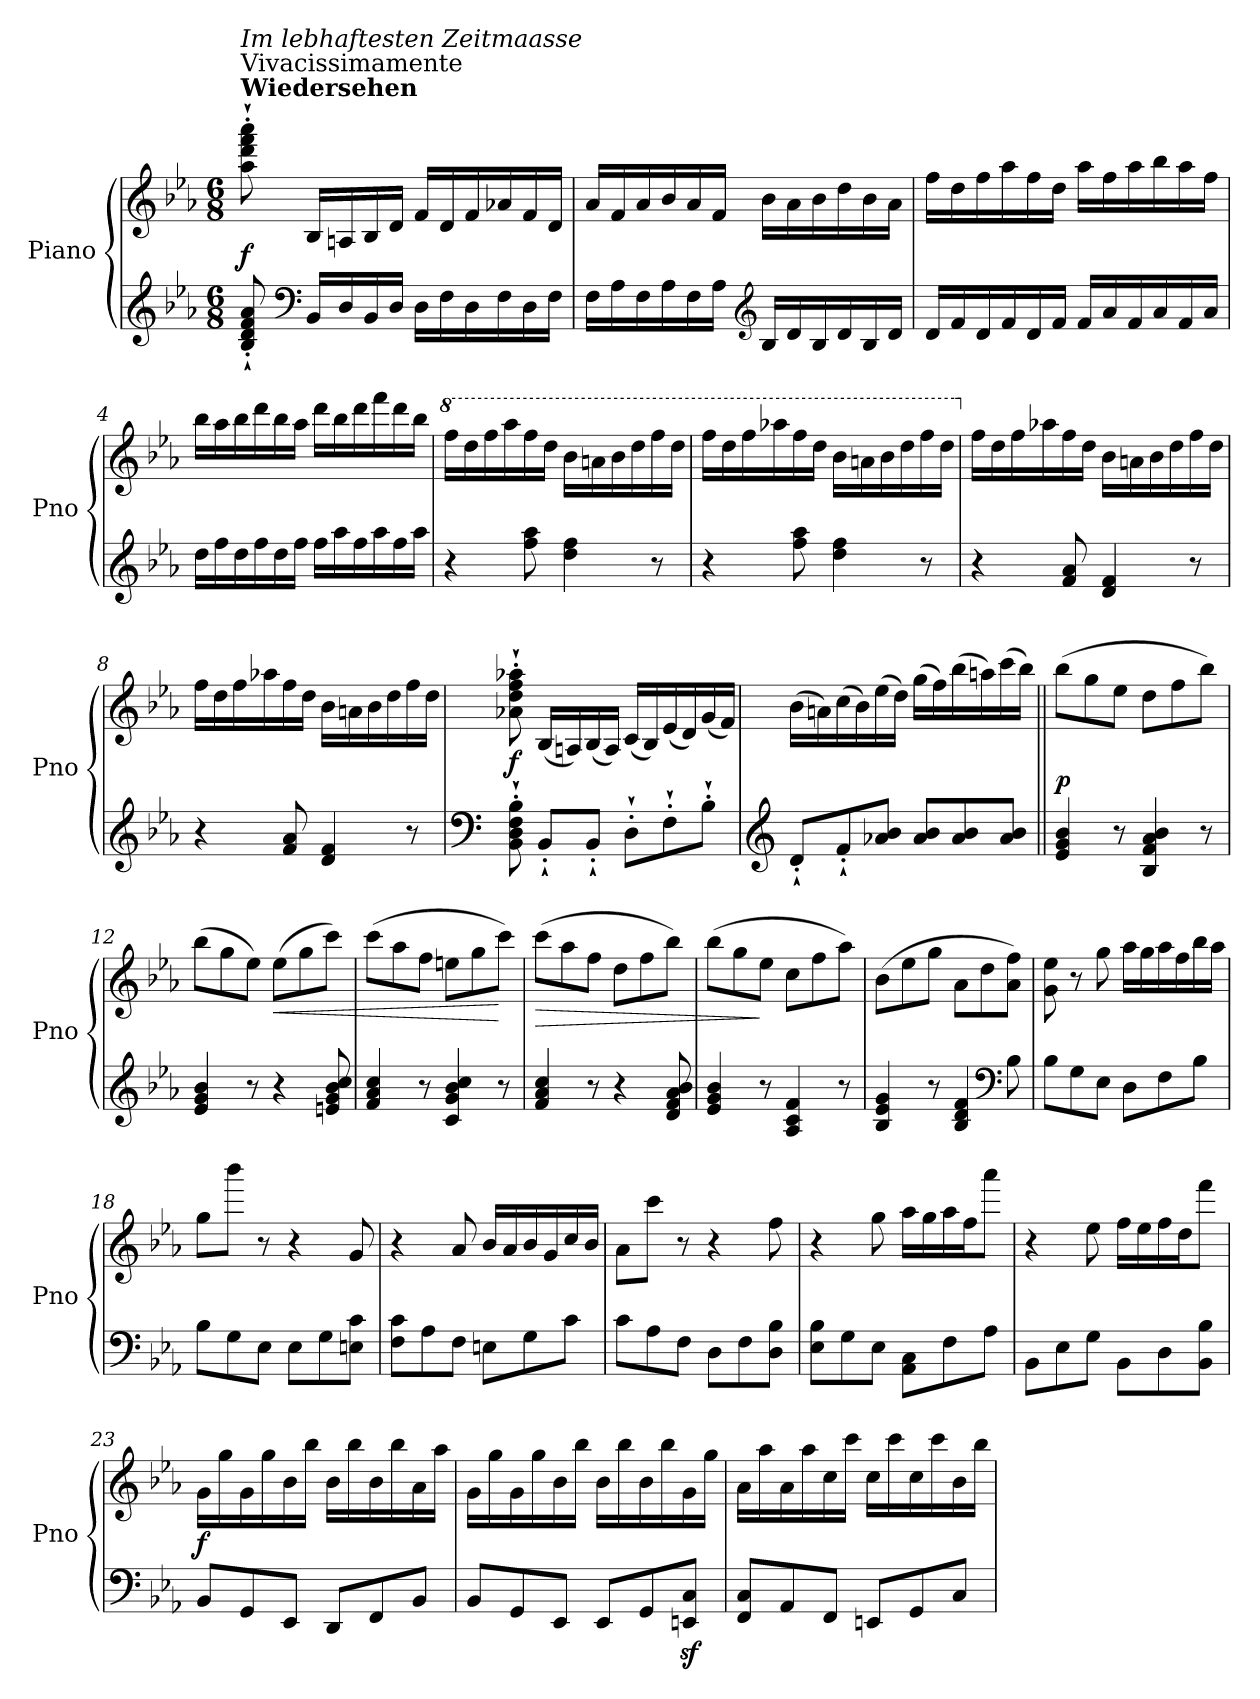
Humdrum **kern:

**kern	**kern	**dynam
*part1	*part1	*part1
*staff2	*staff1	*staff1/2
*I"Piano	*	*
*I'Pno	*	*
*clefG2	*clefG2	*
*k[b-e-a-]	*k[b-e-a-]	*
*M6/8	*M6/8	*
=1	=1	=1
!	!LO:TX:a:B:t=Wiedersehen	!
!	!LO:TX:a:t=Vivacissimamente	!
!	!LO:TX:a:i:t=Im lebhaftesten Zeitmaasse	!
!	!	!LO:DY:a=2
8B-/`' 8d/`' 8f/`' 8a-/`'	8aa-\`' 8ddd\`' 8fff\`' 8aaa-\`'	f
*clefF4	*	*
16BB-/LL	16B-/LL	.
16D/	16An/	.
16BB-/	16B-/	.
16D/JJ	16d/JJ	.
16D\LL	16f/LL	.
16F\	16d/	.
16D\	16f/	.
16F\	16a-X/	.
16D\	16f/	.
16F\JJ	16d/JJ	.
=2	=2	=2
16F\LL	16a-/LL	.
16A-\	16f/	.
16F\	16a-/	.
16A-\	16b-/	.
16F\	16a-/	.
16A-\JJ	16f/JJ	.
*clefG2	*	*
16B-/LL	16b-\LL	.
16d/	16a-\	.
16B-/	16b-\	.
16d/	16dd\	.
16B-/	16b-\	.
16d/JJ	16a-\JJ	.
=3	=3	=3
16d/LL	16ff\LL	.
16f/	16dd\	.
16d/	16ff\	.
16f/	16aa-\	.
16d/	16ff\	.
16f/JJ	16dd\JJ	.
16f/LL	16aa-\LL	.
16a-/	16ff\	.
16f/	16aa-\	.
16a-/	16bb-\	.
16f/	16aa-\	.
16a-/JJ	16ff\JJ	.
!!LO:LB:g=z
=4	=4	=4
16dd\LL	16bb-\LL	.
16ff\	16aa-\	.
16dd\	16bb-\	.
16ff\	16ddd\	.
16dd\	16bb-\	.
16ff\JJ	16aa-\JJ	.
16ff\LL	16ddd\LL	.
16aa-\	16bb-\	.
16ff\	16ddd\	.
16aa-\	16fff\	.
16ff\	16ddd\	.
16aa-\JJ	16bb-\JJ	.
=5	=5	=5
*	*8va	*
4r	16fff\LL	.
.	16ddd\	.
.	16fff\	.
.	16aaa-\	.
8ff\ 8aa-\	16fff\	.
.	16ddd\JJ	.
4dd\ 4ff\	16bb-\LL	.
.	16aan\	.
.	16bb-\	.
.	16ddd\	.
8r	16fff\	.
.	16ddd\JJ	.
=6	=6	=6
4r	16fff\LL	.
.	16ddd\	.
.	16fff\	.
.	16aaa-X\	.
8ff\ 8aa-\	16fff\	.
.	16ddd\JJ	.
4dd\ 4ff\	16bb-\LL	.
.	16aan\	.
.	16bb-\	.
.	16ddd\	.
8r	16fff\	.
.	16ddd\JJ	.
!!LO:LB:g=z
=7	=7	=7
*	*X8va	*
4r	16ff\LL	.
.	16dd\	.
.	16ff\	.
.	16aa-X\	.
8f/ 8a-/	16ff\	.
.	16dd\JJ	.
4d/ 4f/	16b-\LL	.
.	16an\	.
.	16b-\	.
.	16dd\	.
8r	16ff\	.
.	16dd\JJ	.
=8	=8	=8
4r	16ff\LL	.
.	16dd\	.
.	16ff\	.
.	16aa-X\	.
8f/ 8a-/	16ff\	.
.	16dd\JJ	.
4d/ 4f/	16b-\LL	.
.	16an\	.
.	16b-\	.
.	16dd\	.
8r	16ff\	.
.	16dd\JJ	.
=9	=9	=9
*clefF4	*	*
!	!	!LO:DY:b
8BB-\`' 8D\`' 8F\`' 8B-\`'	8a-X\`' 8dd\`' 8ff\`' 8aa-X\`'	f
8BB-`'/L	(16B-/LL	.
.	16An/)	.
8BB-`'/J	(16B-/	.
.	16A/JJ)	.
8D`'\L	(16c/LL	.
.	16B-/)	.
8F`'\	(16e-/	.
.	16d/)	.
8B-`'\J	(16g/	.
.	16f/JJ)	.
!!LO:LB:g=z
=10	=10	=10
*clefG2	*	*
8d`'/L	(16b-\LL	.
.	16an\)	.
8f`'/	(16cc\	.
.	16b-\)	.
8a-X/ 8b-/J	(16ee-\	.
.	16dd\JJ)	.
8a-/ 8b-/L	(16gg\LL	.
.	16ff\)	.
8a-/ 8b-/	(16bb-\	.
.	16aan\)	.
8a-/ 8b-/J	(16ccc\	.
.	16bb-\JJ)	.
!!LO:LB:g=z
=11||	=11||	=11||
!	!	!LO:DY:a=2
4e-/ 4g/ 4b-/	(8bb-\L	p
.	8gg\	.
8r	8ee-\J	.
4B-/ 4f/ 4a-/ 4b-/	8dd\L	.
.	8ff\	.
8r	8bb-\J)	.
=12	=12	=12
4e-/ 4g/ 4b-/	(8bb-\L	.
.	8gg\	.
8r	8ee-\J)	.
!	!	!LO:HP:b
4r	(8ee-\L	<
.	8gg\	.
8en/ 8g/ 8b-/ 8cc/	8ccc\J)	.
=13	=13	=13
4f/ 4a-/ 4cc/	(8ccc\L	.
.	8aa-\	.
8r	8ff\J	.
4c/ 4g/ 4b-/ 4cc/	8een\L	.
.	8gg\	.
8r	8ccc\J)	[
=14	=14	=14
!	!	!LO:HP:b
4f/ 4a-/ 4cc/	(8ccc\L	>
.	8aa-\	.
8r	8ff\J	.
4r	8dd\L	.
.	8ff\	.
8d/ 8f/ 8a-/ 8b-/	8bb-\J)	.
=15	=15	=15
4e-/ 4g/ 4b-/	(8bb-\L	.
.	8gg\	.
8r	8ee-\J	]
4A-/ 4c/ 4f/	8cc\L	.
.	8ff\	.
8r	8aa-\J)	.
=16	=16	=16
4B-/ 4e-/ 4g/	(8b-\L	.
.	8ee-\	.
8r	8gg\J	.
4B-/ 4d/ 4f/	8a-\L	.
.	8dd\	.
*clefF4	*	*
8B-\	8a-\ 8ff\J)	.
!!LO:PB:g=z
=17	=17	=17
8B-\L	8g\ 8ee-\	.
!	!	!LO:DY:b
8G\	8r	other-dynamics
8E-\J	8gg\	.
8D\L	16aa-\LL	.
.	16gg\	.
8F\	16aa-\	.
.	16ff\	.
8B-\J	16bb-\	.
.	16aa-\JJ	.
=18	=18	=18
8B-\L	8gg\L	.
8G\	8bbb-\J	.
8E-\J	8r	.
8E-\L	4r	.
8G\	.	.
8En\ 8c\J	8g/	.
=19	=19	=19
8F\ 8c\L	4r	.
8A-\	.	.
8F\J	8a-/	.
8En\L	16b-/LL	.
.	16a-/	.
8G\	16b-/	.
.	16g/	.
8c\J	16cc/	.
.	16b-/JJ	.
=20	=20	=20
8c\L	8a-\L	.
8A-\	8ccc\J	.
8F\J	8r	.
8D\L	4r	.
8F\	.	.
8D\ 8B-\J	8ff\	.
=21	=21	=21
8E-\ 8B-\L	4r	.
8G\	.	.
8E-\J	8gg\	.
8AA-\ 8C\L	16aa-\LL	.
.	16gg\	.
8F\	16aa-\	.
.	16ff\J	.
8A-\J	8aaa-\J	.
!!LO:LB:g=z
=22	=22	=22
8BB-\L	4r	.
8E-\	.	.
8G\J	8ee-\	.
8BB-\L	16ff\LL	.
.	16ee-\	.
8D\	16ff\	.
.	16dd\J	.
8BB-\ 8B-\J	8fff\J	.
=23	=23	=23
!	!	!LO:DY:b
8BB-/L	16g\LL	f
.	16gg\	.
8GG/	16g\	.
.	16gg\	.
8EE-/J	16b-\	.
.	16bb-\JJ	.
8DD/L	16b-\LL	.
.	16bb-\	.
8FF/	16b-\	.
.	16bb-\	.
8BB-/J	16a-\	.
.	16aa-\JJ	.
=24	=24	=24
8BB-/L	16g\LL	.
.	16gg\	.
8GG/	16g\	.
.	16gg\	.
8EE-/J	16b-\	.
.	16bb-\JJ	.
8EE-/L	16b-\LL	.
.	16bb-\	.
8GG/	16b-\	.
.	16bb-\	.
8EEn/z> 8C/z>J	16g\	.
.	16gg\JJ	.
=25	=25	=25
8FF/ 8C/L	16a-\LL	.
.	16aa-\	.
8AA-/	16a-\	.
.	16aa-\	.
8FF/J	16cc\	.
.	16ccc\JJ	.
8EEn/L	16cc\LL	.
.	16ccc\	.
8GG/	16cc\	.
.	16ccc\	.
8C/J	16b-\	.
.	16bb-\JJ	.
=	=	=
*-	*-	*-
